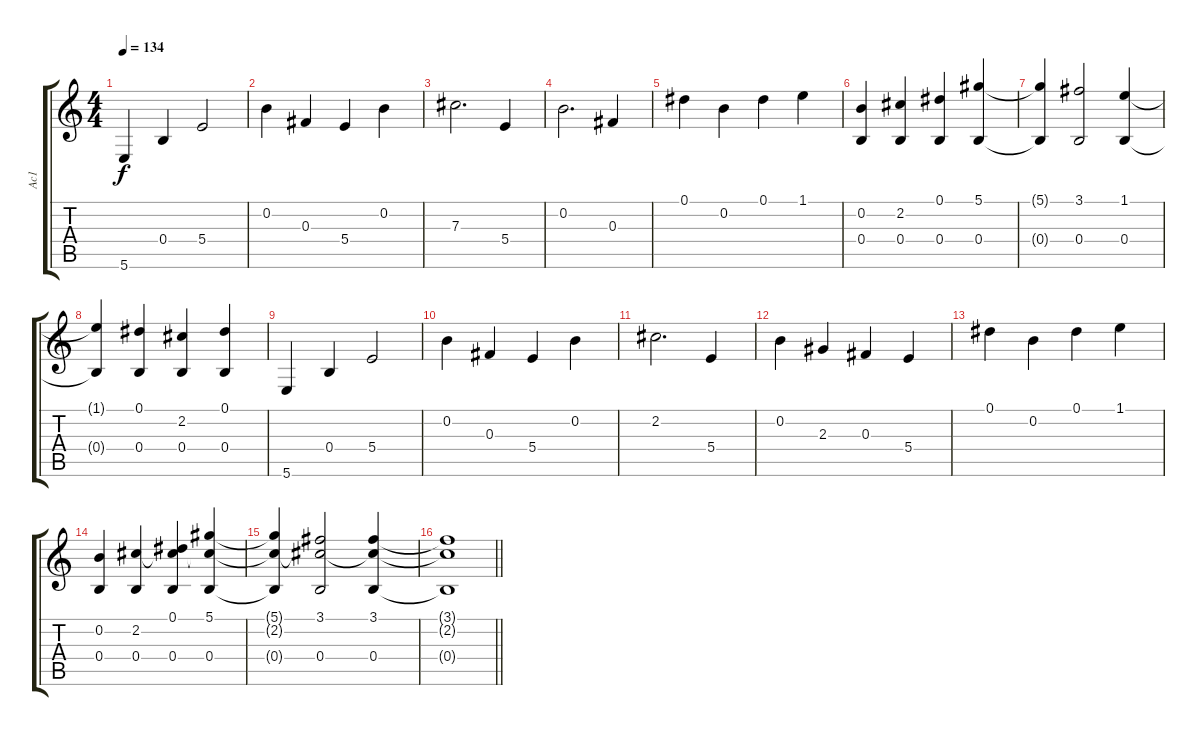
\track ("Ac1" "Ac1") {instrument acousticguitarsteel}
\staff {score tabs}
\tuning (Eb4 B3 Gb3 B2 Gb2 B1) {hide}
\ts (4 4)
\tempo 134
\clef g2
\ks c
5.6.4{dy f} 0.4.4 5.4.2 |
0.2.4 0.3.4 5.4.4 0.2.4 |
7.3.2{d} 5.4.4 |
0.2.2{d} 0.3.4 |
0.1.4 0.2.4 0.1.4 1.1.4 |
(0.2 0.4).4 (2.2 0.4).4 (0.1 0.4).4 (5.1 0.4).4 |
(5.1{t} 0.4{t}).4 (3.1 0.4).2 (1.1 0.4).4 |
(1.1{t} 0.4{t}).4 (0.1 0.4).4 (2.2 0.4).4 (0.1 0.4).4 |
5.6.4 0.4.4 5.4.2 |
0.2.4 0.3.4 5.4.4 0.2.4 |
2.2.2{d} 5.4.4 |
0.2.4 2.3.4 0.3.4 5.4.4 |
0.1.4 0.2.4 0.1.4 1.1.4 |
(0.2 0.4).4 (2.2 0.4).4 (0.1 2.2{t} 0.4).4 (5.1 2.2{t} 0.4).4 |
(5.1{t} 2.2{t} 0.4{t}).4 (3.1 2.2{t} 0.4).2 (3.1 2.2{t} 0.4).4 |
\barLineRight lightlight
(3.1{t} 2.2{t} 0.4{t}).1
